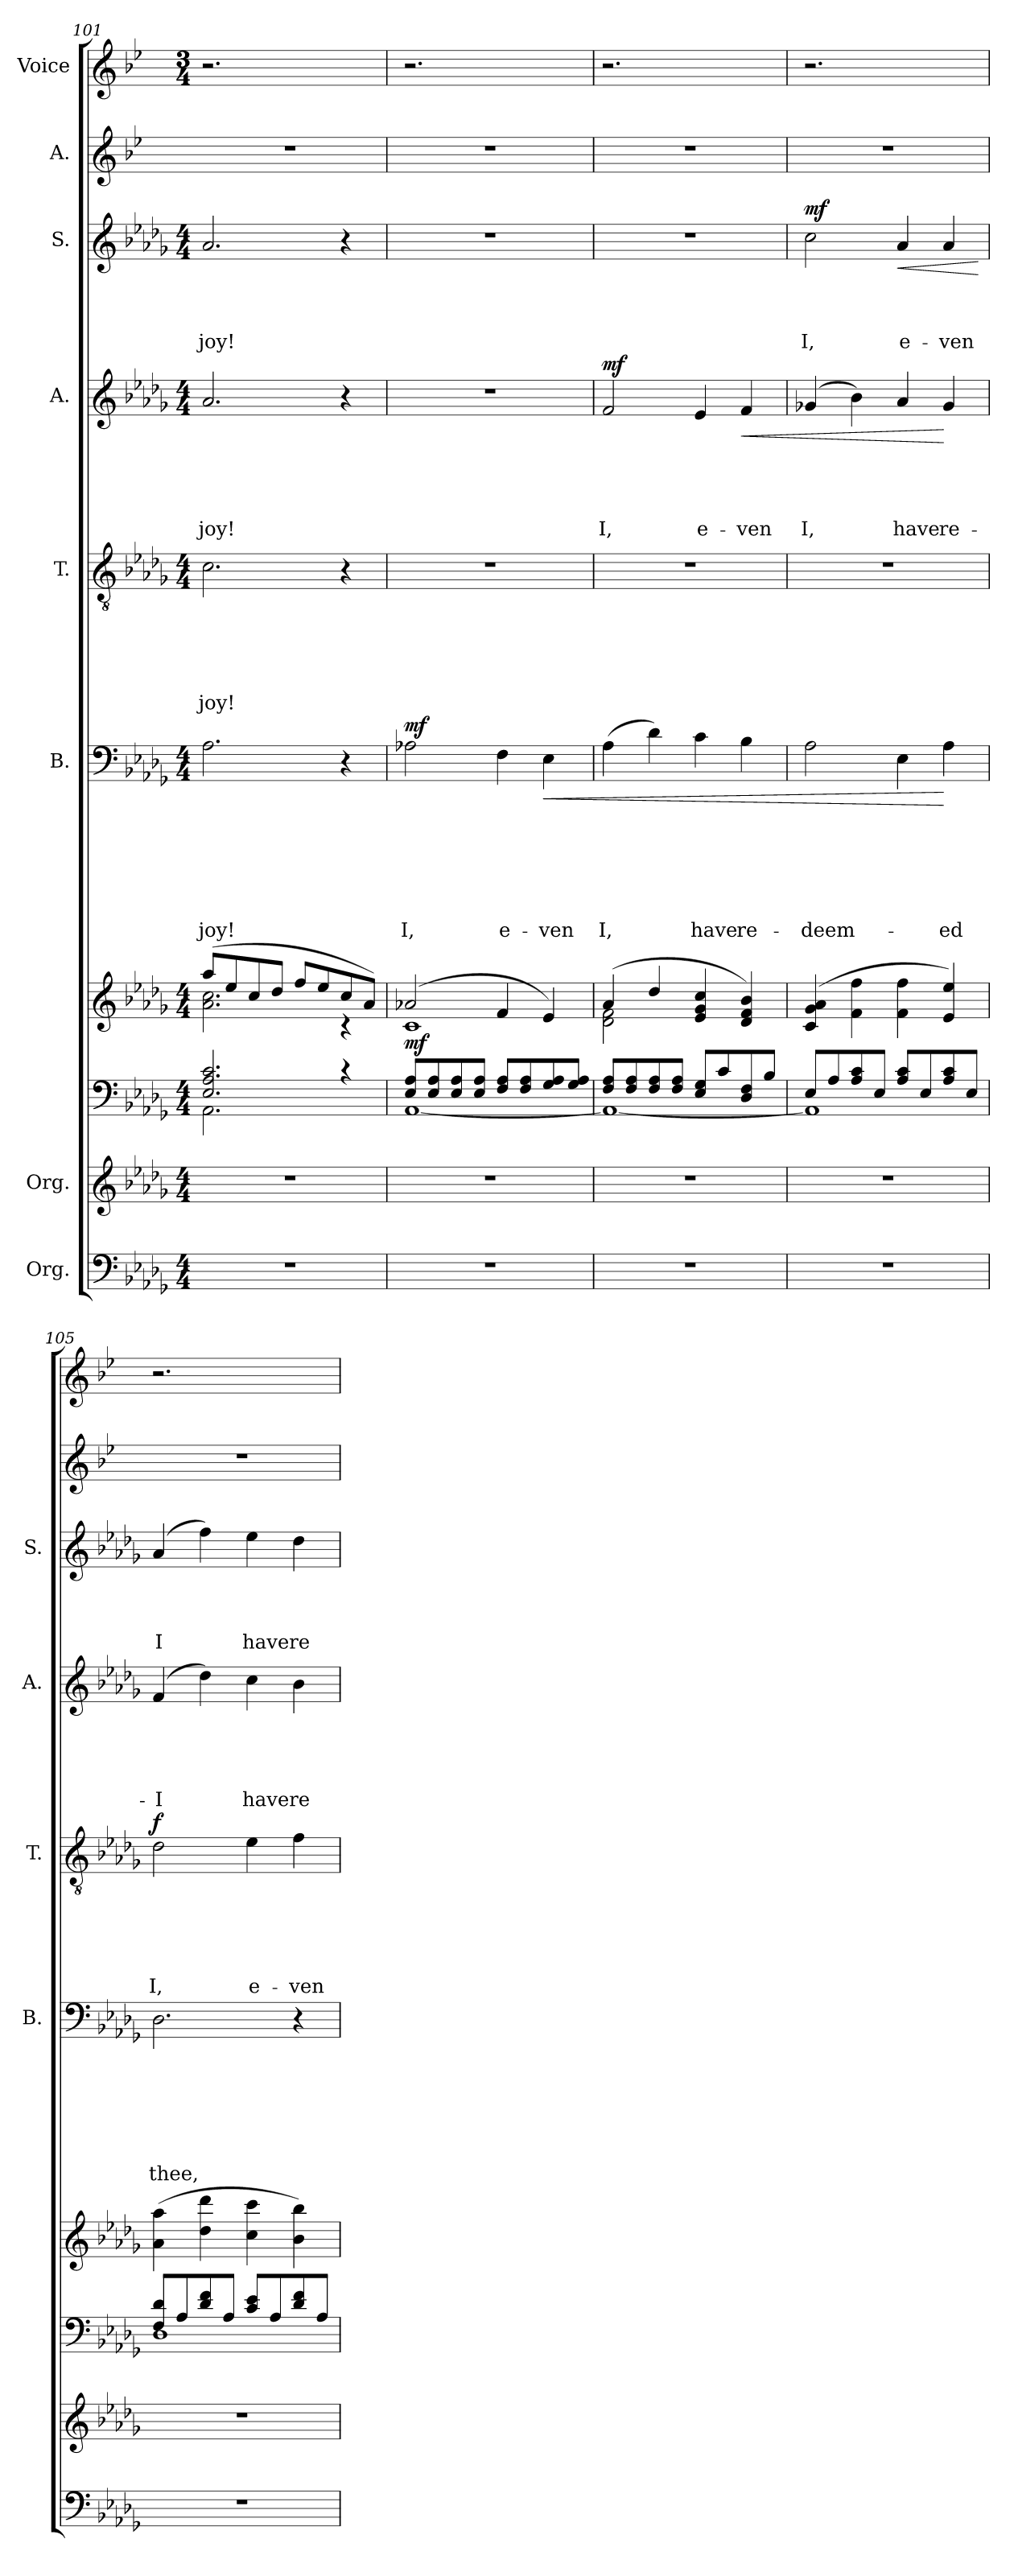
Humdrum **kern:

**kern	**kern	**kern	**dynam	**kern	**kern	**text	**text	**text	**text	**text	**text	**text	**dynam	**kern	**text	**text	**text	**text	**text	**text	**dynam	**kern	**text	**text	**text	**text	**text	**dynam	**kern	**text	**text	**text	**text	**dynam	**kern	**kern
*part10	*part9	*part8	*part8	*part7	*part6	*part6	*part6	*part6	*part6	*part6	*part6	*part6	*part6	*part5	*part5	*part5	*part5	*part5	*part5	*part5	*part5	*part4	*part4	*part4	*part4	*part4	*part4	*part4	*part3	*part3	*part3	*part3	*part3	*part3	*part2	*part1
*staff10	*staff9	*staff8	*staff8	*staff7	*staff6	*staff6	*staff6	*staff6	*staff6	*staff6	*staff6	*staff6	*staff6	*staff5	*staff5	*staff5	*staff5	*staff5	*staff5	*staff5	*staff5	*staff4	*staff4	*staff4	*staff4	*staff4	*staff4	*staff4	*staff3	*staff3	*staff3	*staff3	*staff3	*staff3	*staff2	*staff1
*I"Org.	*I"Org.	*	*	*	*I"B.	*	*	*	*	*	*	*	*	*I"T.	*	*	*	*	*	*	*	*I"A.	*	*	*	*	*	*	*I"S.	*	*	*	*	*	*I"A.	*I"Voice
*	*	*	*	*	*I'B.	*	*	*	*	*	*	*	*	*I'T.	*	*	*	*	*	*	*	*I'A.	*	*	*	*	*	*	*I'S.	*	*	*	*	*	*	*
!!LO:PB:g=z
*clefF4	*clefG2	*clefF4	*	*clefG2	*clefF4	*	*	*	*	*	*	*	*	*clefGv2	*	*	*	*	*	*	*	*clefG2	*	*	*	*	*	*	*clefG2	*	*	*	*	*	*clefG2	*clefG2
*k[b-e-a-d-g-]	*k[b-e-a-d-g-]	*k[b-e-a-d-g-]	*	*k[b-e-a-d-g-]	*k[b-e-a-d-g-]	*	*	*	*	*	*	*	*	*k[b-e-a-d-g-]	*	*	*	*	*	*	*	*k[b-e-a-d-g-]	*	*	*	*	*	*	*k[b-e-a-d-g-]	*	*	*	*	*	*k[b-e-]	*k[b-e-]
*D-:	*D-:	*D-:	*	*D-:	*D-:	*	*	*	*	*	*	*	*	*D-:	*	*	*	*	*	*	*	*D-:	*	*	*	*	*	*	*D-:	*	*	*	*	*	*B-:	*B-:
*M4/4	*M4/4	*M4/4	*	*M4/4	*M4/4	*	*	*	*	*	*	*	*	*M4/4	*	*	*	*	*	*	*	*M4/4	*	*	*	*	*	*	*M4/4	*	*	*	*	*	*	*M3/4
=101	=101	=101	=101	=101	=101	=101	=101	=101	=101	=101	=101	=101	=101	=101	=101	=101	=101	=101	=101	=101	=101	=101	=101	=101	=101	=101	=101	=101	=101	=101	=101	=101	=101	=101	=101	=101
*	*	*^	*	*^	*	*	*	*	*	*	*	*	*	*	*	*	*	*	*	*	*	*	*	*	*	*	*	*	*	*	*	*	*	*	*	*
!	!	!	!	!	!	!	!	!	!	!	!	!	!	!LO:LY:b	!	!	!	!	!	!	!	!LO:LY:b	!	!	!	!	!	!	!LO:LY:b	!	!	!	!	!	!LO:LY:b	!	!	!
1r	1r	2.E-/ 2.A-/ 2.c/	2.AA-\	.	(>8aa-/L	2.a-\ 2.cc\	2.A-\	.	.	.	.	.	.	joy!	.	2.c\	.	.	.	.	.	joy!	.	2.a-/	.	.	.	.	joy!	.	2.a-/	.	.	.	joy!	.	1r	2.r
.	.	.	.	.	8ee-/	.	.	.	.	.	.	.	.	.	.	.	.	.	.	.	.	.	.	.	.	.	.	.	.	.	.	.	.	.	.	.	.	.
.	.	.	.	.	8cc/	.	.	.	.	.	.	.	.	.	.	.	.	.	.	.	.	.	.	.	.	.	.	.	.	.	.	.	.	.	.	.	.	.
.	.	.	.	.	8dd-/J	.	.	.	.	.	.	.	.	.	.	.	.	.	.	.	.	.	.	.	.	.	.	.	.	.	.	.	.	.	.	.	.	.
.	.	.	.	.	8ff/L	.	.	.	.	.	.	.	.	.	.	.	.	.	.	.	.	.	.	.	.	.	.	.	.	.	.	.	.	.	.	.	.	.
.	.	.	.	.	8ee-/	.	.	.	.	.	.	.	.	.	.	.	.	.	.	.	.	.	.	.	.	.	.	.	.	.	.	.	.	.	.	.	.	.
.	.	4rc	4ryy	.	8cc/	4rc	4r	.	.	.	.	.	.	.	.	4r	.	.	.	.	.	.	.	4r	.	.	.	.	.	.	4r	.	.	.	.	.	.	4ryy
.	.	.	.	.	8a-/J)	.	.	.	.	.	.	.	.	.	.	.	.	.	.	.	.	.	.	.	.	.	.	.	.	.	.	.	.	.	.	.	.	.
=102	=102	=102	=102	=102	=102	=102	=102	=102	=102	=102	=102	=102	=102	=102	=102	=102	=102	=102	=102	=102	=102	=102	=102	=102	=102	=102	=102	=102	=102	=102	=102	=102	=102	=102	=102	=102	=102	=102
!	!	!	!	!LO:DY:a	!	!	!	!	!	!	!	!	!	!LO:LY:b	!LO:DY:a	!	!	!	!	!	!	!	!	!	!	!	!	!	!	!	!	!	!	!	!	!	!	!
1r	1r	8E-/ 8A-/L	[<1AA-	mf	(2a-X/	1c	2A-X\	.	.	.	.	.	.	I,	mf	1r	.	.	.	.	.	.	.	1r	.	.	.	.	.	.	1r	.	.	.	.	.	1r	2.r
.	.	8E-/ 8A-/	.	.	.	.	.	.	.	.	.	.	.	.	.	.	.	.	.	.	.	.	.	.	.	.	.	.	.	.	.	.	.	.	.	.	.	.
.	.	8E-/ 8A-/	.	.	.	.	.	.	.	.	.	.	.	.	.	.	.	.	.	.	.	.	.	.	.	.	.	.	.	.	.	.	.	.	.	.	.	.
.	.	8E-/ 8A-/J	.	.	.	.	.	.	.	.	.	.	.	.	.	.	.	.	.	.	.	.	.	.	.	.	.	.	.	.	.	.	.	.	.	.	.	.
!	!	!	!	!	!	!	!	!	!	!	!	!	!	!LO:LY:b	!	!	!	!	!	!	!	!	!	!	!	!	!	!	!	!	!	!	!	!	!	!	!	!
.	.	8F/ 8A-/L	.	.	4f/	.	4F\	.	.	.	.	.	.	e-	.	.	.	.	.	.	.	.	.	.	.	.	.	.	.	.	.	.	.	.	.	.	.	.
.	.	8F/ 8A-/	.	.	.	.	.	.	.	.	.	.	.	.	.	.	.	.	.	.	.	.	.	.	.	.	.	.	.	.	.	.	.	.	.	.	.	.
!	!	!	!	!	!	!	!	!	!	!	!	!	!	!LO:LY:b	!LO:HP:b	!	!	!	!	!	!	!	!	!	!	!	!	!	!	!	!	!	!	!	!	!	!	!
.	.	8G-/ 8A-/	.	.	4e-/)	.	4E-\	.	.	.	.	.	.	-ven	<	.	.	.	.	.	.	.	.	.	.	.	.	.	.	.	.	.	.	.	.	.	.	4ryy
.	.	8G-/ 8A-/J	.	.	.	.	.	.	.	.	.	.	.	.	.	.	.	.	.	.	.	.	.	.	.	.	.	.	.	.	.	.	.	.	.	.	.	.
=103	=103	=103	=103	=103	=103	=103	=103	=103	=103	=103	=103	=103	=103	=103	=103	=103	=103	=103	=103	=103	=103	=103	=103	=103	=103	=103	=103	=103	=103	=103	=103	=103	=103	=103	=103	=103	=103	=103
!	!	!	!	!	!	!	!	!	!	!	!	!	!	!LO:LY:b	!	!	!	!	!	!	!	!	!	!	!	!	!	!	!LO:LY:b	!LO:DY:a	!	!	!	!	!	!	!	!
1r	1r	8F/ 8A-/L	1AA-_	.	(4a-/	2d-\ 2f\	(>4A-\	.	.	.	.	.	.	I,	.	1r	.	.	.	.	.	.	.	2f/	.	.	.	.	I,	mf	1r	.	.	.	.	.	1r	2.r
.	.	8F/ 8A-/	.	.	.	.	.	.	.	.	.	.	.	.	.	.	.	.	.	.	.	.	.	.	.	.	.	.	.	.	.	.	.	.	.	.	.	.
.	.	8F/ 8A-/	.	.	4dd-/	.	4d-\)	.	.	.	.	.	.	.	.	.	.	.	.	.	.	.	.	.	.	.	.	.	.	.	.	.	.	.	.	.	.	.
.	.	8F/ 8A-/J	.	.	.	.	.	.	.	.	.	.	.	.	.	.	.	.	.	.	.	.	.	.	.	.	.	.	.	.	.	.	.	.	.	.	.	.
!	!	!	!	!	!	!	!	!	!	!	!	!	!	!LO:LY:b	!	!	!	!	!	!	!	!	!	!	!	!	!	!	!LO:LY:b	!	!	!	!	!	!	!	!	!
.	.	8E-/ 8G-/L	.	.	4e-/ 4g-/ 4cc/	2ryy	4c\	.	.	.	.	.	.	have	.	.	.	.	.	.	.	.	.	4e-/	.	.	.	.	e-	.	.	.	.	.	.	.	.	.
.	.	8c/	.	.	.	.	.	.	.	.	.	.	.	.	.	.	.	.	.	.	.	.	.	.	.	.	.	.	.	.	.	.	.	.	.	.	.	.
!	!	!	!	!	!	!	!	!	!	!	!	!	!	!LO:LY:b	!	!	!	!	!	!	!	!	!	!	!	!	!	!	!LO:LY:b	!LO:HP:b	!	!	!	!	!	!	!	!
.	.	8D-/ 8F/	.	.	4d-/ 4f/ 4b-/)	.	4B-\	.	.	.	.	.	.	re-	.	.	.	.	.	.	.	.	.	4f/	.	.	.	.	-ven	<	.	.	.	.	.	.	.	4ryy
.	.	8B-/J	.	.	.	.	.	.	.	.	.	.	.	.	.	.	.	.	.	.	.	.	.	.	.	.	.	.	.	.	.	.	.	.	.	.	.	.
*	*	*	*	*	*v	*v	*	*	*	*	*	*	*	*	*	*	*	*	*	*	*	*	*	*	*	*	*	*	*	*	*	*	*	*	*	*	*	*
=104	=104	=104	=104	=104	=104	=104	=104	=104	=104	=104	=104	=104	=104	=104	=104	=104	=104	=104	=104	=104	=104	=104	=104	=104	=104	=104	=104	=104	=104	=104	=104	=104	=104	=104	=104	=104	=104
!	!	!	!	!	!	!	!	!	!	!	!	!	!LO:LY:b	!	!	!	!	!	!	!	!	!	!	!	!	!	!	!LO:LY:b	!	!	!	!	!	!LO:LY:b	!LO:DY:a	!	!
1r	1r	8E-/L	1AA-]	.	(4c/ 4g-/ 4a-/	2A-\	.	.	.	.	.	.	-deem-	.	1r	.	.	.	.	.	.	.	(4g-X/	.	.	.	.	I,	.	2cc\	.	.	.	I,	mf	1r	2.r
.	.	8A-/	.	.	.	.	.	.	.	.	.	.	.	.	.	.	.	.	.	.	.	.	.	.	.	.	.	.	.	.	.	.	.	.	.	.	.
.	.	8A-/ 8c/	.	.	4f\ 4ff\	.	.	.	.	.	.	.	.	.	.	.	.	.	.	.	.	.	4b-\)	.	.	.	.	.	.	.	.	.	.	.	.	.	.
.	.	8E-/J	.	.	.	.	.	.	.	.	.	.	.	.	.	.	.	.	.	.	.	.	.	.	.	.	.	.	.	.	.	.	.	.	.	.	.
!	!	!	!	!	!	!	!	!	!	!	!	!	!	!	!	!	!	!	!	!	!	!	!	!	!	!	!	!LO:LY:b	!	!	!	!	!	!LO:LY:b	!LO:HP:b	!	!
.	.	8A-/ 8c/L	.	.	4f\ 4ff\	4E-\	.	.	.	.	.	.	.	.	.	.	.	.	.	.	.	.	4a-/	.	.	.	.	have	.	4a-/	.	.	.	e-	<	.	.
.	.	8E-/	.	.	.	.	.	.	.	.	.	.	.	.	.	.	.	.	.	.	.	.	.	.	.	.	.	.	.	.	.	.	.	.	.	.	.
!	!	!	!	!	!	!	!	!	!	!	!	!	!LO:LY:b	!	!	!	!	!	!	!	!	!	!	!	!	!	!	!LO:LY:b	!	!	!	!	!	!LO:LY:b	!	!	!
.	.	8A-/ 8c/	.	.	4e-/ 4ee-/)	4A-\	.	.	.	.	.	.	-ed	[	.	.	.	.	.	.	.	.	4g-/	.	.	.	.	re-	[	4a-/	.	.	.	-ven	.	.	4ryy
.	.	8E-/J	.	.	.	.	.	.	.	.	.	.	.	.	.	.	.	.	.	.	.	.	.	.	.	.	.	.	.	.	.	.	.	.	.	.	.
*	*	*v	*v	*	*	*	*	*	*	*	*	*	*	*	*	*	*	*	*	*	*	*	*	*	*	*	*	*	*	*	*	*	*	*	*	*	*
.	.	.	.	.	.	.	.	.	.	.	.	.	.	.	.	.	.	.	.	.	.	.	.	.	.	.	.	.	.	.	.	.	.	[	.	.
!!LO:LB:g=z
=105	=105	=105	=105	=105	=105	=105	=105	=105	=105	=105	=105	=105	=105	=105	=105	=105	=105	=105	=105	=105	=105	=105	=105	=105	=105	=105	=105	=105	=105	=105	=105	=105	=105	=105	=105	=105
*	*	*^	*	*	*	*	*	*	*	*	*	*	*	*	*	*	*	*	*	*	*	*	*	*	*	*	*	*	*	*	*	*	*	*	*	*
!	!	!	!	!	!	!	!	!	!	!	!	!	!LO:LY:b	!	!	!	!	!	!	!	!LO:LY:b	!LO:DY:a	!	!	!	!	!	!LO:LY:b:rj	!	!	!	!	!	!LO:LY:b:rj	!	!	!
1r	1r	8F/ 8d-/L	1D-	.	(>4a-\ 4aa-\	2.D-\	.	.	.	.	.	.	thee,	.	2d-\	.	.	.	.	.	I,	f	(4f/	.	.	.	.	-I	.	(4a-/	.	.	.	I	.	1r	2.r
.	.	8A-/	.	.	.	.	.	.	.	.	.	.	.	.	.	.	.	.	.	.	.	.	.	.	.	.	.	.	.	.	.	.	.	.	.	.	.
.	.	8d-/ 8f/	.	.	4dd-\ 4ddd-\	.	.	.	.	.	.	.	.	.	.	.	.	.	.	.	.	.	4dd-\)	.	.	.	.	.	.	4ff\)	.	.	.	.	.	.	.
.	.	8A-/J	.	.	.	.	.	.	.	.	.	.	.	.	.	.	.	.	.	.	.	.	.	.	.	.	.	.	.	.	.	.	.	.	.	.	.
!	!	!	!	!	!	!	!	!	!	!	!	!	!	!	!	!	!	!	!	!	!LO:LY:b	!	!	!	!	!	!	!LO:LY:b	!	!	!	!	!	!LO:LY:b	!	!	!
.	.	8c/ 8e-/L	.	.	4cc\ 4ccc\	.	.	.	.	.	.	.	.	.	4e-\	.	.	.	.	.	e-	.	4cc\	.	.	.	.	have	.	4ee-\	.	.	.	have	.	.	.
.	.	8A-/	.	.	.	.	.	.	.	.	.	.	.	.	.	.	.	.	.	.	.	.	.	.	.	.	.	.	.	.	.	.	.	.	.	.	.
!	!	!	!	!	!	!	!	!	!	!	!	!	!	!	!	!	!	!	!	!	!LO:LY:b	!	!	!	!	!	!	!LO:LY:b	!	!	!	!	!	!LO:LY:b	!	!	!
.	.	8d-/ 8f/	.	.	4b-\ 4bb-\)	4r	.	.	.	.	.	.	.	.	4f\	.	.	.	.	.	-ven	.	4b-\	.	.	.	.	re-	.	4dd-\	.	.	.	re-	.	.	4ryy
.	.	8A-/J	.	.	.	.	.	.	.	.	.	.	.	.	.	.	.	.	.	.	.	.	.	.	.	.	.	.	.	.	.	.	.	.	.	.	.
*	*	*v	*v	*	*	*	*	*	*	*	*	*	*	*	*	*	*	*	*	*	*	*	*	*	*	*	*	*	*	*	*	*	*	*	*	*	*
=	=	=	=	=	=	=	=	=	=	=	=	=	=	=	=	=	=	=	=	=	=	=	=	=	=	=	=	=	=	=	=	=	=	=	=	=
*-	*-	*-	*-	*-	*-	*-	*-	*-	*-	*-	*-	*-	*-	*-	*-	*-	*-	*-	*-	*-	*-	*-	*-	*-	*-	*-	*-	*-	*-	*-	*-	*-	*-	*-	*-	*-
